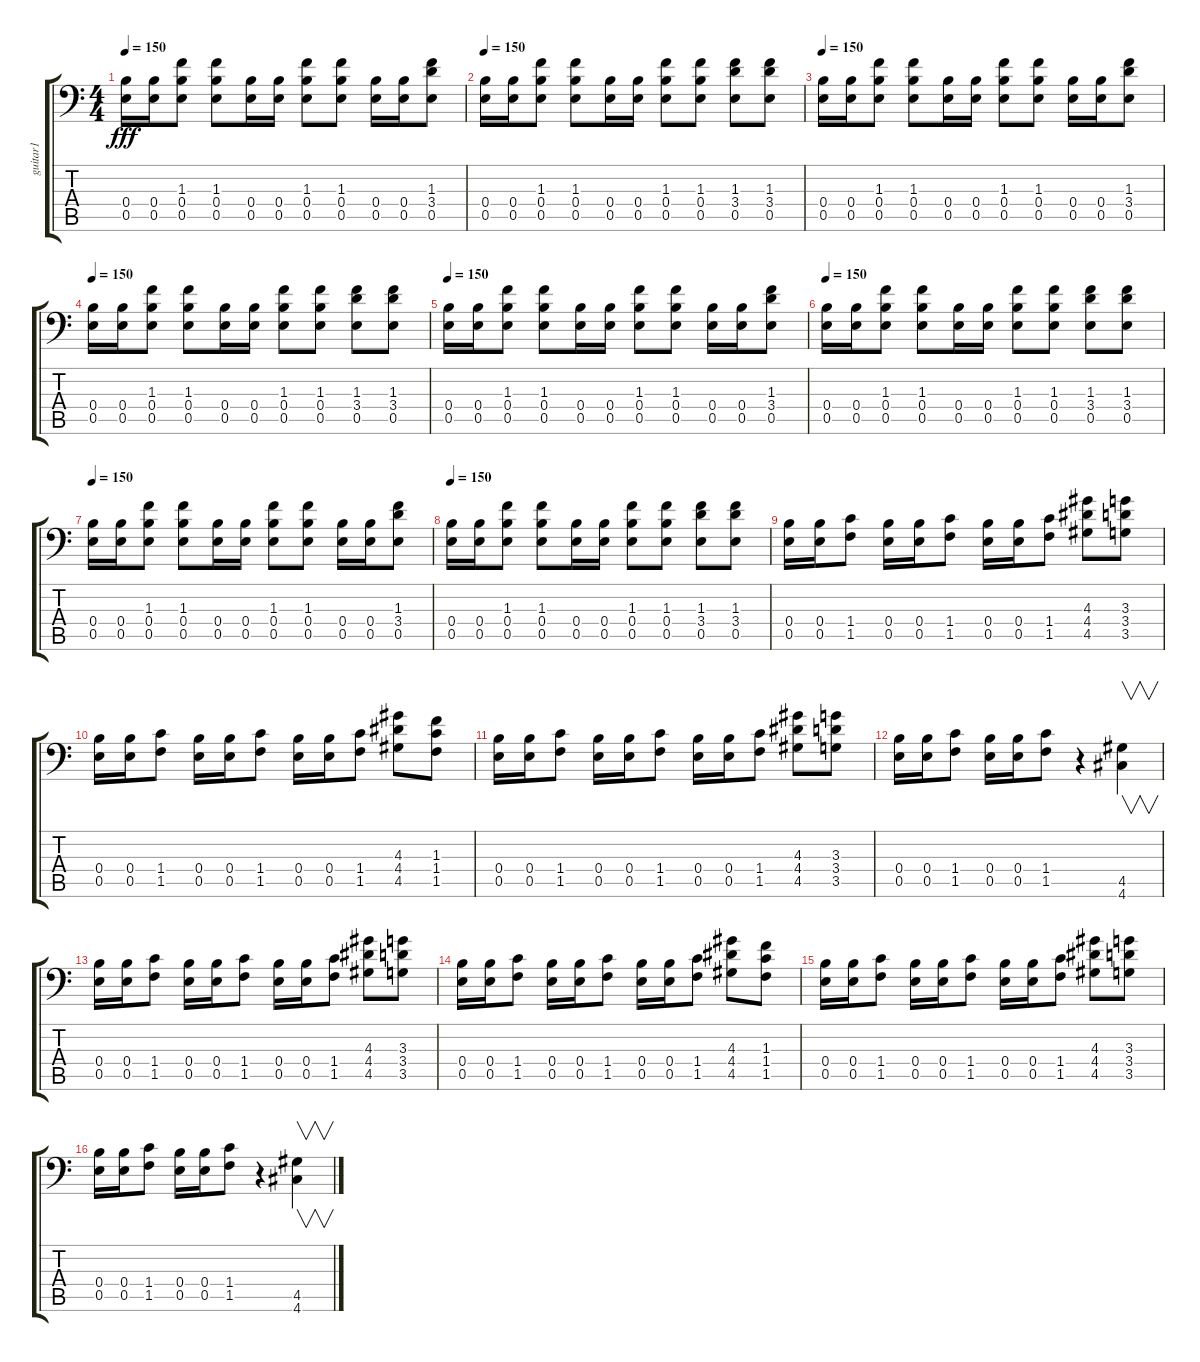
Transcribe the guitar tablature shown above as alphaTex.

\track ("guitar1" "guitar1") {instrument distortionguitar}
\staff {score tabs}
\tuning (Db4 Ab3 E3 B2 E2 A1) {hide}
\ts (4 4)
\tempo 150
\clef f4
\ks c
(0.4 0.5).16{dy fff instrument electricguitarmuted} (0.4 0.5).16 (1.3 0.4 0.5).8{instrument distortionguitar} (1.3 0.4 0.5).8 (0.4 0.5).16{instrument electricguitarmuted} (0.4 0.5).16 (1.3 0.4 0.5).8{instrument distortionguitar} (1.3 0.4 0.5).8 (0.4 0.5).16{instrument electricguitarmuted} (0.4 0.5).16 (1.3 3.4 0.5).8{instrument distortionguitar} |
\tempo 150
(0.4 0.5).16{instrument electricguitarmuted} (0.4 0.5).16 (1.3 0.4 0.5).8{instrument distortionguitar} (1.3 0.4 0.5).8 (0.4 0.5).16{instrument electricguitarmuted} (0.4 0.5).16 (1.3 0.4 0.5).8{instrument distortionguitar} (1.3 0.4 0.5).8 (1.3 3.4 0.5).8{instrument distortionguitar} (1.3 3.4 0.5).8 |
\tempo 150
(0.4 0.5).16{instrument electricguitarmuted} (0.4 0.5).16 (1.3 0.4 0.5).8{instrument distortionguitar} (1.3 0.4 0.5).8 (0.4 0.5).16{instrument electricguitarmuted} (0.4 0.5).16 (1.3 0.4 0.5).8{instrument distortionguitar} (1.3 0.4 0.5).8 (0.4 0.5).16{instrument electricguitarmuted} (0.4 0.5).16 (1.3 3.4 0.5).8{instrument distortionguitar} |
\tempo 150
(0.4 0.5).16{instrument electricguitarmuted} (0.4 0.5).16 (1.3 0.4 0.5).8{instrument distortionguitar} (1.3 0.4 0.5).8 (0.4 0.5).16{instrument electricguitarmuted} (0.4 0.5).16 (1.3 0.4 0.5).8{instrument distortionguitar} (1.3 0.4 0.5).8 (1.3 3.4 0.5).8{instrument distortionguitar} (1.3 3.4 0.5).8 |
\tempo 150
(0.4 0.5).16{instrument electricguitarmuted} (0.4 0.5).16 (1.3 0.4 0.5).8{instrument distortionguitar} (1.3 0.4 0.5).8 (0.4 0.5).16{instrument electricguitarmuted} (0.4 0.5).16 (1.3 0.4 0.5).8{instrument distortionguitar} (1.3 0.4 0.5).8 (0.4 0.5).16{instrument electricguitarmuted} (0.4 0.5).16 (1.3 3.4 0.5).8{instrument distortionguitar} |
\tempo 150
(0.4 0.5).16{instrument electricguitarmuted} (0.4 0.5).16 (1.3 0.4 0.5).8{instrument distortionguitar} (1.3 0.4 0.5).8 (0.4 0.5).16{instrument electricguitarmuted} (0.4 0.5).16 (1.3 0.4 0.5).8{instrument distortionguitar} (1.3 0.4 0.5).8 (1.3 3.4 0.5).8{instrument distortionguitar} (1.3 3.4 0.5).8 |
\tempo 150
(0.4 0.5).16{instrument electricguitarmuted} (0.4 0.5).16 (1.3 0.4 0.5).8{instrument distortionguitar} (1.3 0.4 0.5).8 (0.4 0.5).16{instrument electricguitarmuted} (0.4 0.5).16 (1.3 0.4 0.5).8{instrument distortionguitar} (1.3 0.4 0.5).8 (0.4 0.5).16{instrument electricguitarmuted} (0.4 0.5).16 (1.3 3.4 0.5).8{instrument distortionguitar} |
\tempo 150
(0.4 0.5).16{instrument electricguitarmuted} (0.4 0.5).16 (1.3 0.4 0.5).8{instrument distortionguitar} (1.3 0.4 0.5).8 (0.4 0.5).16{instrument electricguitarmuted} (0.4 0.5).16 (1.3 0.4 0.5).8{instrument distortionguitar} (1.3 0.4 0.5).8 (1.3 3.4 0.5).8{instrument distortionguitar} (1.3 3.4 0.5).8 |
(0.4 0.5).16{instrument electricguitarmuted} (0.4 0.5).16 (1.4 1.5).8{instrument distortionguitar} (0.4 0.5).16{instrument electricguitarmuted} (0.4 0.5).16 (1.4 1.5).8{instrument distortionguitar} (0.4 0.5).16{instrument electricguitarmuted} (0.4 0.5).16 (1.4 1.5).8{instrument distortionguitar} (4.3 4.4 4.5).8 (3.3 3.4 3.5).8 |
(0.4 0.5).16{instrument electricguitarmuted} (0.4 0.5).16 (1.4 1.5).8{instrument distortionguitar} (0.4 0.5).16{instrument electricguitarmuted} (0.4 0.5).16 (1.4 1.5).8{instrument distortionguitar} (0.4 0.5).16{instrument electricguitarmuted} (0.4 0.5).16 (1.4 1.5).8{instrument distortionguitar} (4.3 4.4 4.5).8 (1.3 1.4 1.5).8 |
(0.4 0.5).16{instrument electricguitarmuted} (0.4 0.5).16 (1.4 1.5).8{instrument distortionguitar} (0.4 0.5).16{instrument electricguitarmuted} (0.4 0.5).16 (1.4 1.5).8{instrument distortionguitar} (0.4 0.5).16{instrument electricguitarmuted} (0.4 0.5).16 (1.4 1.5).8{instrument distortionguitar} (4.3 4.4 4.5).8 (3.3 3.4 3.5).8 |
(0.4 0.5).16{instrument electricguitarmuted} (0.4 0.5).16 (1.4 1.5).8{instrument distortionguitar} (0.4 0.5).16{instrument electricguitarmuted} (0.4 0.5).16 (1.4 1.5).8{instrument distortionguitar} r.4 (4.5 4.6).4{v} |
(0.4 0.5).16{instrument electricguitarmuted} (0.4 0.5).16 (1.4 1.5).8{instrument distortionguitar} (0.4 0.5).16{instrument electricguitarmuted} (0.4 0.5).16 (1.4 1.5).8{instrument distortionguitar} (0.4 0.5).16{instrument electricguitarmuted} (0.4 0.5).16 (1.4 1.5).8{instrument distortionguitar} (4.3 4.4 4.5).8 (3.3 3.4 3.5).8 |
(0.4 0.5).16{instrument electricguitarmuted} (0.4 0.5).16 (1.4 1.5).8{instrument distortionguitar} (0.4 0.5).16{instrument electricguitarmuted} (0.4 0.5).16 (1.4 1.5).8{instrument distortionguitar} (0.4 0.5).16{instrument electricguitarmuted} (0.4 0.5).16 (1.4 1.5).8{instrument distortionguitar} (4.3 4.4 4.5).8 (1.3 1.4 1.5).8 |
(0.4 0.5).16{instrument electricguitarmuted} (0.4 0.5).16 (1.4 1.5).8{instrument distortionguitar} (0.4 0.5).16{instrument electricguitarmuted} (0.4 0.5).16 (1.4 1.5).8{instrument distortionguitar} (0.4 0.5).16{instrument electricguitarmuted} (0.4 0.5).16 (1.4 1.5).8{instrument distortionguitar} (4.3 4.4 4.5).8 (3.3 3.4 3.5).8 |
(0.4 0.5).16{instrument electricguitarmuted} (0.4 0.5).16 (1.4 1.5).8{instrument distortionguitar} (0.4 0.5).16{instrument electricguitarmuted} (0.4 0.5).16 (1.4 1.5).8{instrument distortionguitar} r.4 (4.5 4.6).4{v}
